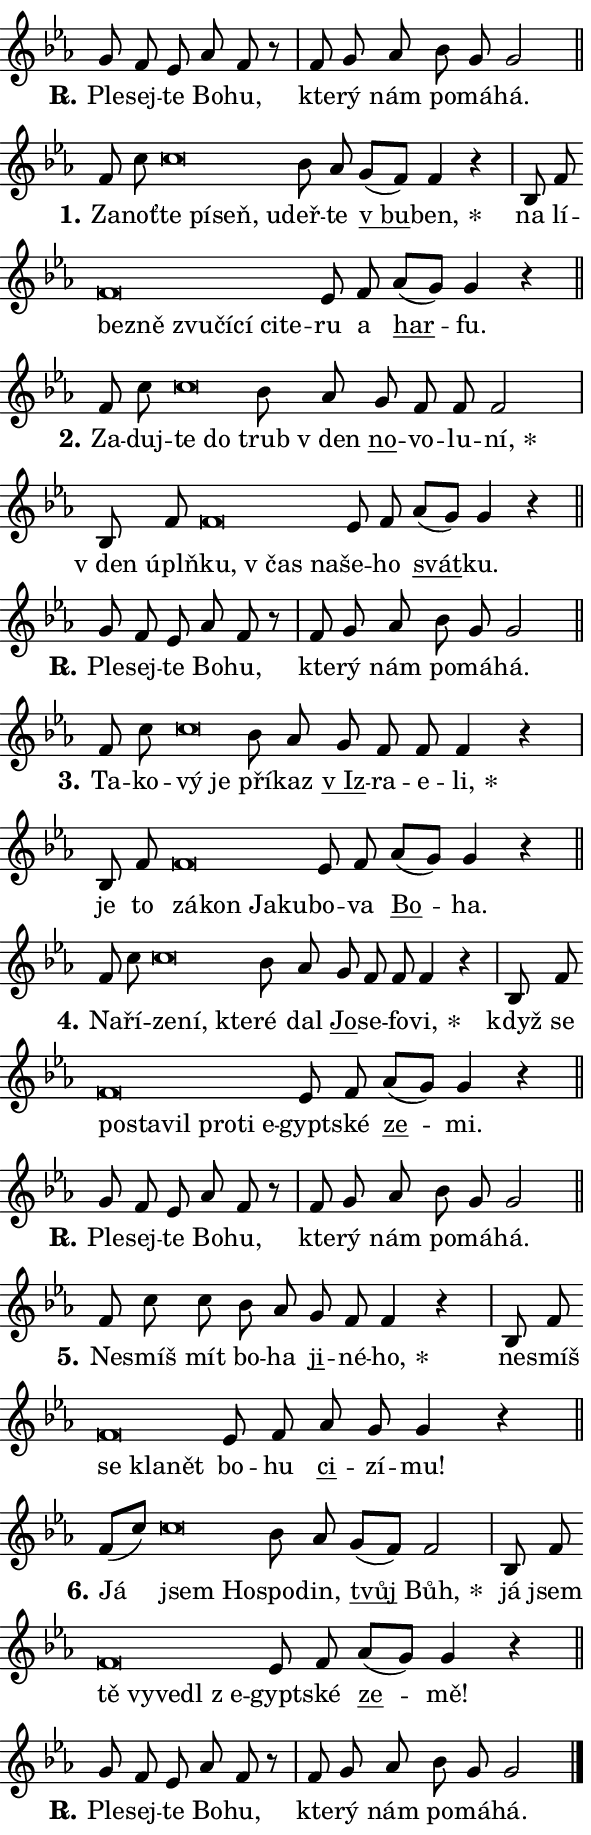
\version "2.24.0"
\header { tagline = "" }
\paper {
  indent = 0\cm
  top-margin = 0\cm
  right-margin = 0.13\cm % to fit lyric hyphens
  bottom-margin = 0\cm
  left-margin = 0\cm
  paper-width = 10\cm
  page-breaking = #ly:one-page-breaking
  system-system-spacing.basic-distance = #11
  score-system-spacing.basic-distance = #11
  ragged-last = ##f
}


%% Author: Thomas Morley
%% https://lists.gnu.org/archive/html/lilypond-user/2020-05/msg00002.html
#(define (line-position grob)
"Returns position of @var[grob} in current system:
   @code{'start}, if at first time-step
   @code{'end}, if at last time-step
   @code{'middle} otherwise
"
  (let* ((col (ly:item-get-column grob))
         (ln (ly:grob-object col 'left-neighbor))
         (rn (ly:grob-object col 'right-neighbor))
         (col-to-check-left (if (ly:grob? ln) ln col))
         (col-to-check-right (if (ly:grob? rn) rn col))
         (break-dir-left
           (and
             (ly:grob-property col-to-check-left 'non-musical #f)
             (ly:item-break-dir col-to-check-left)))
         (break-dir-right
           (and
             (ly:grob-property col-to-check-right 'non-musical #f)
             (ly:item-break-dir col-to-check-right))))
        (cond ((eqv? 1 break-dir-left) 'start)
              ((eqv? -1 break-dir-right) 'end)
              (else 'middle))))

#(define (tranparent-at-line-position vctor)
  (lambda (grob)
  "Relying on @code{line-position} select the relevant enry from @var{vctor}.
Used to determine transparency,"
    (case (line-position grob)
      ((end) (not (vector-ref vctor 0)))
      ((middle) (not (vector-ref vctor 1)))
      ((start) (not (vector-ref vctor 2))))))

noteHeadBreakVisibility =
#(define-music-function (break-visibility)(vector?)
"Makes @code{NoteHead}s transparent relying on @var{break-visibility}"
#{
  \override NoteHead.transparent =
    #(tranparent-at-line-position break-visibility)
#})

#(define delete-ledgers-for-transparent-note-heads
  (lambda (grob)
    "Reads whether a @code{NoteHead} is transparent.
If so this @code{NoteHead} is removed from @code{'note-heads} from
@var{grob}, which is supposed to be @code{LedgerLineSpanner}.
As a result ledgers are not printed for this @code{NoteHead}"
    (let* ((nhds-array (ly:grob-object grob 'note-heads))
           (nhds-list
             (if (ly:grob-array? nhds-array)
                 (ly:grob-array->list nhds-array)
                 '()))
           ;; Relies on the transparent-property being done before
           ;; Staff.LedgerLineSpanner.after-line-breaking is executed.
           ;; This is fragile ...
           (to-keep
             (remove
               (lambda (nhd)
                 (ly:grob-property nhd 'transparent #f))
               nhds-list)))
      ;; TODO find a better method to iterate over grob-arrays, similiar
      ;; to filter/remove etc for lists
      ;; For now rebuilt from scratch
      (set! (ly:grob-object grob 'note-heads)  '())
      (for-each
        (lambda (nhd)
          (ly:pointer-group-interface::add-grob grob 'note-heads nhd))
        to-keep))))

squashNotes = {
  \override NoteHead.X-extent = #'(-0.2 . 0.2)
  \override NoteHead.Y-extent = #'(-0.75 . 0)
  \override NoteHead.stencil =
    #(lambda (grob)
       (let ((pos (ly:grob-property grob 'staff-position)))
         (begin
           (if (< pos -7) (display "ERROR: Lower brevis then expected\n") (display ""))
           (if (<= pos -6) ly:text-interface::print ly:note-head::print))))
}
unSquashNotes = {
  \revert NoteHead.X-extent
  \revert NoteHead.Y-extent
  \revert NoteHead.stencil
}

hideNotes = \noteHeadBreakVisibility #begin-of-line-visible
unHideNotes = \noteHeadBreakVisibility #all-visible

% work-around for resetting accidentals
% https://lilypond.org/doc/v2.23/Documentation/notation/displaying-rhythms#unmetered-music
cadenzaMeasure = {
  \cadenzaOff
  \partial 1024 s1024
  \cadenzaOn
}

#(define-markup-command (accent layout props text) (markup?)
  "Underline accented syllable"
  (interpret-markup layout props
    #{\markup \override #'(offset . 4.3) \underline { #text }#}))

responsum = \markup \concat {
  "R" \hspace #-1.05 \path #0.1 #'((moveto 0 0.07) (lineto 0.9 0.8)) \hspace #0.05 "."
}

spaceSize = #0.6828661417322834 % exact space size for TeX Gyre Schola

\layout {
  \context {
    \Staff
    \remove "Time_signature_engraver"
    \override LedgerLineSpanner.after-line-breaking = #delete-ledgers-for-transparent-note-heads
  }
  \context {
    \Lyrics {
      \override LyricSpace.minimum-distance = \spaceSize
      \override LyricText.font-name = #"TeX Gyre Schola"
      \override LyricText.font-size = 1
      \override StanzaNumber.font-name = #"TeX Gyre Schola Bold"
      \override StanzaNumber.font-size = 1
    }
  }
  \context {
    \Score 
    \override NoteHead.text =
      #(lambda (grob) 
        (let ((pos (ly:grob-property grob 'staff-position)))
          #{\markup {
            \combine
              \halign #-0.55 \raise #(if (= pos -6) 0 0.5) \override #'(thickness . 2) \draw-line #'(3.2 . 0)
              \musicglyph "noteheads.sM1"
          }#}))
  }
}

% magnetic-lyrics.ily
%
%   written by
%     Jean Abou Samra <jean@abou-samra.fr>
%     Werner Lemberg <wl@gnu.org>
%
%   adapted by
%     Jiri Hon <jiri.hon@gmail.com>
%
% Version 2022-Apr-15

% https://www.mail-archive.com/lilypond-user@gnu.org/msg149350.html

#(define (Left_hyphen_pointer_engraver context)
   "Collect syllable-hyphen-syllable occurrences in lyrics and store
them in properties.  This engraver only looks to the left.  For
example, if the lyrics input is @code{foo -- bar}, it does the
following.

@itemize @bullet
@item
Set the @code{text} property of the @code{LyricHyphen} grob between
@q{foo} and @q{bar} to @code{foo}.

@item
Set the @code{left-hyphen} property of the @code{LyricText} grob with
text @q{foo} to the @code{LyricHyphen} grob between @q{foo} and
@q{bar}.
@end itemize

Use this auxiliary engraver in combination with the
@code{lyric-@/text::@/apply-@/magnetic-@/offset!} hook."
   (let ((hyphen #f)
         (text #f))
     (make-engraver
      (acknowledgers
       ((lyric-syllable-interface engraver grob source-engraver)
        (set! text grob)))
      (end-acknowledgers
       ((lyric-hyphen-interface engraver grob source-engraver)
        ;(when (not (grob::has-interface grob 'lyric-space-interface))
          (set! hyphen grob)));)
      ((stop-translation-timestep engraver)
       (when (and text hyphen)
         (ly:grob-set-object! text 'left-hyphen hyphen))
       (set! text #f)
       (set! hyphen #f)))))

#(define (lyric-text::apply-magnetic-offset! grob)
   "If the space between two syllables is less than the value in
property @code{LyricText@/.details@/.squash-threshold}, move the right
syllable to the left so that it gets concatenated with the left
syllable.

Use this function as a hook for
@code{LyricText@/.after-@/line-@/breaking} if the
@code{Left_@/hyphen_@/pointer_@/engraver} is active."
   (let ((hyphen (ly:grob-object grob 'left-hyphen #f)))
     (when hyphen
       (let ((left-text (ly:spanner-bound hyphen LEFT)))
         (when (grob::has-interface left-text 'lyric-syllable-interface)
           (let* ((common (ly:grob-common-refpoint grob left-text X))
                  (this-x-ext (ly:grob-extent grob common X))
                  (left-x-ext
                   (begin
                     ;; Trigger magnetism for left-text.
                     (ly:grob-property left-text 'after-line-breaking)
                     (ly:grob-extent left-text common X)))
                  ;; `delta` is the gap width between two syllables.
                  (delta (- (interval-start this-x-ext)
                            (interval-end left-x-ext)))
                  (details (ly:grob-property grob 'details))
                  (threshold (assoc-get 'squash-threshold details 0.2)))
             (when (< delta threshold)
               (let* (;; We have to manipulate the input text so that
                      ;; ligatures crossing syllable boundaries are not
                      ;; disabled.  For languages based on the Latin
                      ;; script this is essentially a beautification.
                      ;; However, for non-Western scripts it can be a
                      ;; necessity.
                      (lt (ly:grob-property left-text 'text))
                      (rt (ly:grob-property grob 'text))
                      (is-space (grob::has-interface hyphen 'lyric-space-interface))
                      (space (if is-space " " ""))
                      (extra-delta (if is-space spaceSize 0))
                      ;; Append new syllable.
                      (ltrt-space (if (and (string? lt) (string? rt))
                                (string-append lt space rt)
                                (make-concat-markup (list lt space rt))))
                      ;; Right-align `ltrt` to the right side.
                      (ltrt-space-markup (grob-interpret-markup
                               grob
                               (make-translate-markup
                                (cons (interval-length this-x-ext) 0)
                                (make-right-align-markup ltrt-space)))))
                 (begin
                   ;; Don't print `left-text`.
                   (ly:grob-set-property! left-text 'stencil #f)
                   ;; Set text and stencil (which holds all collected
                   ;; syllables so far) and shift it to the left.
                   (ly:grob-set-property! grob 'text ltrt-space)
                   (ly:grob-set-property! grob 'stencil ltrt-space-markup)
                   (ly:grob-translate-axis! grob (- (- delta extra-delta)) X))))))))))


#(define (lyric-hyphen::displace-bounds-first grob)
   ;; Make very sure this callback isn't triggered too early.
   (let ((left (ly:spanner-bound grob LEFT))
         (right (ly:spanner-bound grob RIGHT)))
     (ly:grob-property left 'after-line-breaking)
     (ly:grob-property right 'after-line-breaking)
     (ly:lyric-hyphen::print grob)))

squashThreshold = #0.4

\layout {
  \context {
    \Lyrics
    \consists #Left_hyphen_pointer_engraver
    \override LyricText.after-line-breaking =
      #lyric-text::apply-magnetic-offset!
    \override LyricHyphen.stencil = #lyric-hyphen::displace-bounds-first
    \override LyricText.details.squash-threshold = \squashThreshold
    \override LyricHyphen.minimum-distance = 0
    \override LyricHyphen.minimum-length = \squashThreshold
  }
}

squashText = \override LyricText.details.squash-threshold = 9999
unSquashText = \override LyricText.details.squash-threshold = \squashThreshold

leftText = \override LyricText.self-alignment-X = #LEFT
unLeftText = \revert LyricText.self-alignment-X

starOffset = #(lambda (grob) 
                (let ((x_offset (ly:self-alignment-interface::aligned-on-x-parent grob)))
                  (if (= x_offset 0) 0 (+ x_offset 1.2))))

star = #(define-music-function (syllable)(string?)
"Append star separator at the end of a syllable"
#{
  \once \override LyricText.X-offset = #starOffset
  \lyricmode { \markup {
    #syllable
    \override #'((font-name . "TeX Gyre Schola Bold")) \hspace #0.2 \lower #0.65 \larger "*"
  } }
#})

starAccent = #(define-music-function (syllable)(string?)
"Append star separator at the end of a syllable and make accent"
#{
  \once \override LyricText.X-offset = #starOffset
  \lyricmode { \markup {
    \accent #syllable
    \override #'((font-name . "TeX Gyre Schola Bold")) \hspace #0.2 \lower #0.65 \larger "*"
  } }
#})

breath = #(define-music-function (syllable)(string?)
"Append breathing indicator at the end of a syllable"
#{
  \lyricmode { \markup { #syllable "+" } }
#})

optionalBreath = #(define-music-function (syllable)(string?)
"Append optional breathing indicator at the end of a syllable"
#{
  \lyricmode { \markup { #syllable "(+)" } }
#})


\score {
    <<
        \new Voice = "melody" { \cadenzaOn \key es \major \relative { g'8 f es as f r \cadenzaMeasure \bar "|" f g as \bar "" bes g g2 \cadenzaMeasure \bar "||" \break } }
        \new Lyrics \lyricsto "melody" { \lyricmode { \set stanza = \responsum
Ple -- sej -- te Bo -- hu, kte -- rý nám po -- má -- há. } }
    >>
    \layout {}
}

\score {
    <<
        \new Voice = "melody" { \cadenzaOn \key es \major \relative { f'8 c' \bar "" \squashNotes c\breve*1/16 \hideNotes \breve*1/16 \bar "" \breve*1/16 \breve*1/16 \bar "" \unHideNotes \unSquashNotes bes8 as \bar "" g[( f)] f4 r \cadenzaMeasure \bar "|" bes,8 f' \bar "" \squashNotes f\breve*1/16 \hideNotes \breve*1/16 \bar "" \breve*1/16 \bar "" \breve*1/16 \bar "" \breve*1/16 \bar "" \breve*1/16 \breve*1/16 \bar "" \unHideNotes \unSquashNotes es8 f \bar "" as[( g)] g4 r \cadenzaMeasure \bar "||" \break } }
        \new Lyrics \lyricsto "melody" { \lyricmode { \set stanza = "1."
Za -- noť -- \leftText te \squashText pí -- seň, u -- \unLeftText \unSquashText deř -- te \markup \accent "v bu" -- \star ben, na lí -- \leftText bez -- \squashText ně zvu -- čí -- cí ci -- te -- \unLeftText \unSquashText ru a \markup \accent har -- fu. } }
    >>
    \layout {}
}

\score {
    <<
        \new Voice = "melody" { \cadenzaOn \key es \major \relative { f'8 c' \bar "" \squashNotes c\breve*1/16 \hideNotes \breve*1/16 \bar "" \unHideNotes \unSquashNotes bes8 as \bar "" g f f f2 \cadenzaMeasure \bar "|" bes,8 f' \bar "" \squashNotes f\breve*1/16 \hideNotes \breve*1/16 \breve*1/16 \bar "" \unHideNotes \unSquashNotes es8 f \bar "" as[( g)] g4 r \cadenzaMeasure \bar "||" \break } }
        \new Lyrics \lyricsto "melody" { \lyricmode { \set stanza = "2."
Za -- duj -- \leftText te \squashText do \unLeftText \unSquashText trub "v den" \markup \accent no -- vo -- lu -- \star ní, "v den" úplň -- \leftText ku, \squashText "v čas" na -- \unLeftText \unSquashText še -- ho \markup \accent svát -- ku. } }
    >>
    \layout {}
}

\score {
    <<
        \new Voice = "melody" { \cadenzaOn \key es \major \relative { g'8 f es as f r \cadenzaMeasure \bar "|" f g as \bar "" bes g g2 \cadenzaMeasure \bar "||" \break } }
        \new Lyrics \lyricsto "melody" { \lyricmode { \set stanza = \responsum
Ple -- sej -- te Bo -- hu, kte -- rý nám po -- má -- há. } }
    >>
    \layout {}
}

\score {
    <<
        \new Voice = "melody" { \cadenzaOn \key es \major \relative { f'8 c' \bar "" \squashNotes c\breve*1/16 \hideNotes \breve*1/16 \bar "" \unHideNotes \unSquashNotes bes8 as \bar "" g f f f4 r \cadenzaMeasure \bar "|" bes,8 f' \bar "" \squashNotes f\breve*1/16 \hideNotes \breve*1/16 \bar "" \breve*1/16 \breve*1/16 \bar "" \unHideNotes \unSquashNotes es8 f \bar "" as[( g)] g4 r \cadenzaMeasure \bar "||" \break } }
        \new Lyrics \lyricsto "melody" { \lyricmode { \set stanza = "3."
Ta -- ko -- \leftText vý \squashText je \unLeftText \unSquashText pří -- kaz \markup \accent "v Iz" -- ra -- e -- \star li, je to \leftText zá -- \squashText kon Ja -- ku -- \unLeftText \unSquashText bo -- va \markup \accent Bo -- ha. } }
    >>
    \layout {}
}

\score {
    <<
        \new Voice = "melody" { \cadenzaOn \key es \major \relative { f'8 c' \bar "" \squashNotes c\breve*1/16 \hideNotes \breve*1/16 \breve*1/16 \bar "" \unHideNotes \unSquashNotes bes8 as \bar "" g f f f4 r \cadenzaMeasure \bar "|" bes,8 f' \bar "" \squashNotes f\breve*1/16 \hideNotes \breve*1/16 \bar "" \breve*1/16 \bar "" \breve*1/16 \bar "" \breve*1/16 \breve*1/16 \bar "" \unHideNotes \unSquashNotes es8 f \bar "" as[( g)] g4 r \cadenzaMeasure \bar "||" \break } }
        \new Lyrics \lyricsto "melody" { \lyricmode { \set stanza = "4."
Na -- ří -- \leftText ze -- \squashText ní, kte -- \unLeftText \unSquashText ré dal \markup \accent Jo -- se -- fo -- \star vi, když se \leftText po -- \squashText sta -- vil pro -- ti e -- \unLeftText \unSquashText gypt -- ské \markup \accent ze -- mi. } }
    >>
    \layout {}
}

\score {
    <<
        \new Voice = "melody" { \cadenzaOn \key es \major \relative { g'8 f es as f r \cadenzaMeasure \bar "|" f g as \bar "" bes g g2 \cadenzaMeasure \bar "||" \break } }
        \new Lyrics \lyricsto "melody" { \lyricmode { \set stanza = \responsum
Ple -- sej -- te Bo -- hu, kte -- rý nám po -- má -- há. } }
    >>
    \layout {}
}

\score {
    <<
        \new Voice = "melody" { \cadenzaOn \key es \major \relative { f'8 c' \bar "" c bes8 as \bar "" g f f4 r \cadenzaMeasure \bar "|" bes,8 f' \bar "" \squashNotes f\breve*1/16 \hideNotes \breve*1/16 \breve*1/16 \bar "" \unHideNotes \unSquashNotes es8 f \bar "" as g g4 r \cadenzaMeasure \bar "||" \break } }
        \new Lyrics \lyricsto "melody" { \lyricmode { \set stanza = "5."
Ne -- smíš mít bo -- ha \markup \accent ji -- né -- \star ho, ne -- smíš \leftText se \squashText kla -- nět \unLeftText \unSquashText bo -- hu \markup \accent ci -- zí -- mu! } }
    >>
    \layout {}
}

\score {
    <<
        \new Voice = "melody" { \cadenzaOn \key es \major \relative { f'8[( c'8)] \bar "" \squashNotes c\breve*1/16 \hideNotes \breve*1/16 \bar "" \unHideNotes \unSquashNotes bes8 as \bar "" g[( f)] f2 \cadenzaMeasure \bar "|" bes,8 f' \bar "" \squashNotes f\breve*1/16 \hideNotes \breve*1/16 \bar "" \breve*1/16 \bar "" \breve*1/16 \breve*1/16 \bar "" \unHideNotes \unSquashNotes es8 f \bar "" as[( g)] g4 r \cadenzaMeasure \bar "||" \break } }
        \new Lyrics \lyricsto "melody" { \lyricmode { \set stanza = "6."
Já \leftText jsem \squashText Ho -- \unLeftText \unSquashText spo -- din, \markup \accent tvůj \star Bůh, já jsem \leftText tě \squashText vy -- ve -- dl "z e" -- \unLeftText \unSquashText gypt -- ské \markup \accent ze -- mě! } }
    >>
    \layout {}
}

\score {
    <<
        \new Voice = "melody" { \cadenzaOn \key es \major \relative { g'8 f es as f r \cadenzaMeasure \bar "|" f g as \bar "" bes g g2 \cadenzaMeasure \bar "||" \break } \bar "|." }
        \new Lyrics \lyricsto "melody" { \lyricmode { \set stanza = \responsum
Ple -- sej -- te Bo -- hu, kte -- rý nám po -- má -- há. } }
    >>
    \layout {}
}
